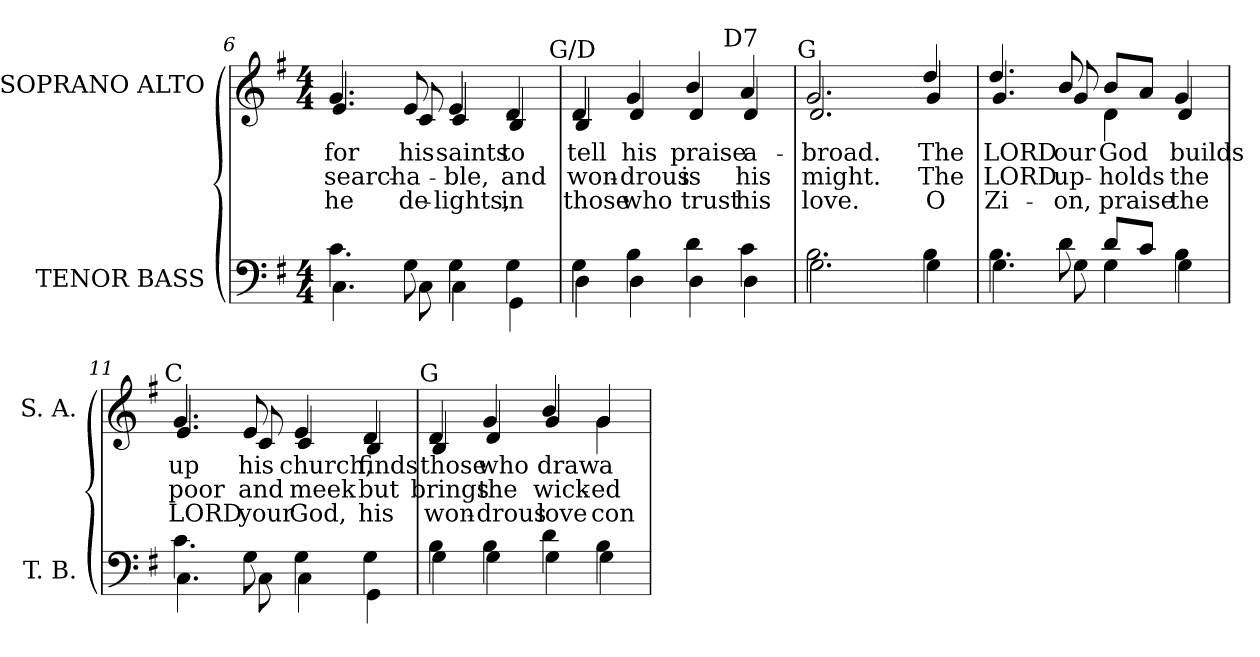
**kern	**kern	**text	**text	**text
*part2	*part1	*part1	*part1	*part1
*staff2	*staff1	*staff1	*staff1	*staff1
*I"TENOR BASS	*I"SOPRANO ALTO	*	*	*
*I'T. B.	*I'S. A.	*	*	*
*clefF4	*clefG2	*	*	*
*k[f#]	*k[f#]	*	*	*
*G:	*G:	*	*	*
*M4/4	*M4/4	*	*	*
=6	=6	=6	=6	=6
*^	*	*	*	*
!	!	!LO:TX:a:cj:t=C	!	!	!
!	!	!	!LO:LY:b:color=#000000	!LO:LY:b:color=#000000	!LO:LY:b:color=#000000
*	*	*^	*	*	*
4.ci\	4.Ci\	4.gi/	4.ei/	for	-search-	he
!	!	!	!	!LO:LY:b:color=#000000	!LO:LY:b:color=#000000	!LO:LY:b:color=#000000
8Gi\	8Ci\	8ei/	8ci/	his	-a-	de-
!	!	!	!	!LO:LY:b:color=#000000	!LO:LY:b:color=#000000	!LO:LY:b:color=#000000
4Gi\	4Ci\	4ei/	4ci/	saints	-ble,	-lights,
!	!	!	!	!LO:LY:b:color=#000000	!LO:LY:b:color=#000000	!LO:LY:b:color=#000000
4Gi\	4GGi\	4di/	4Bi/	to	and	in
=7	=7	=7	=7	=7	=7	=7
!	!	!LO:TX:a:cj:t=G/D	!	!	!	!
!	!	!	!	!LO:LY:b:color=#000000	!LO:LY:b:color=#000000	!LO:LY:b:color=#000000
4Gi\	4Di\	4di/	4Bi/	tell	won-	those
!	!	!	!	!LO:LY:b:color=#000000	!LO:LY:b:color=#000000	!LO:LY:b:color=#000000
4Bi\	4Di\	4gi/	4di/	his	-drous	who
!	!	!	!	!LO:LY:b:color=#000000	!LO:LY:b:color=#000000	!LO:LY:b:color=#000000
4di\	4Di\	4bi/	4di/	praise	is	trust
!	!	!LO:TX:a:cj:t=D7	!	!	!	!
!	!	!	!	!LO:LY:b:color=#000000	!LO:LY:b:color=#000000	!LO:LY:b:color=#000000
4ci\	4Di\	4ai/	4di/	a-	his	his
=8	=8	=8	=8	=8	=8	=8
!	!	!LO:TX:a:cj:t=G	!	!	!	!
!	!	!	!	!LO:LY:b:color=#000000	!LO:LY:b:color=#000000	!LO:LY:b:color=#000000
2.Bi\	2.Gi\	2.gi/	2.di/	-broad.	might.	love.
!!LO:LB:g=z	!!
=9-	=9-	=9-	=9-	=9-	=9-	=9-
!	!	!	!	!LO:LY:b:color=#000000	!LO:LY:b:color=#000000	!LO:LY:b:color=#000000
4Bi\	4Gi\	4ddi/	4gi/	The	The	O
=10	=10	=10	=10	=10	=10	=10
!	!	!	!	!LO:LY:b:color=#000000	!LO:LY:b:color=#000000	!LO:LY:b:color=#000000
4.Bi\	4.Gi\	4.ddi/	4.gi/	LORD	LORD	Zi-
!	!	!	!	!LO:LY:b:color=#000000	!LO:LY:b:color=#000000	!LO:LY:b:color=#000000
8di\	8Gi\	8bi/	8gi/	our	up-	-on,
!	!	!	!	!LO:LY:b:color=#000000	!LO:LY:b:color=#000000	!LO:LY:b:color=#000000
8di/L	4Gi\	8bi/L	4di\	God	-holds	praise
8ci/J	.	8ai/J	.	.	.	.
!	!	!	!	!LO:LY:b:color=#000000	!LO:LY:b:color=#000000	!LO:LY:b:color=#000000
4Bi\	4Gi\	4gi/	4di/	builds	the	the
=11	=11	=11	=11	=11	=11	=11
!	!	!LO:TX:a:cj:t=C	!	!	!	!
!	!	!	!	!LO:LY:b:color=#000000	!LO:LY:b:color=#000000	!LO:LY:b:color=#000000
4.ci\	4.Ci\	4.gi/	4.ei/	up	poor	LORD
!	!	!	!	!LO:LY:b:color=#000000	!LO:LY:b:color=#000000	!LO:LY:b:color=#000000
8Gi\	8Ci\	8ei/	8ci/	his	and	your
!	!	!	!	!LO:LY:b:color=#000000	!LO:LY:b:color=#000000	!LO:LY:b:color=#000000
4Gi\	4Ci\	4ei/	4ci/	church,	meek	God,
!	!	!	!	!LO:LY:b:color=#000000	!LO:LY:b:color=#000000	!LO:LY:b:color=#000000
4Gi\	4GGi\	4di/	4Bi/	finds	but	his
=12	=12	=12	=12	=12	=12	=12
!	!	!LO:TX:a:cj:t=G	!	!	!	!
!	!	!	!	!LO:LY:b:color=#000000	!LO:LY:b:color=#000000	!LO:LY:b:color=#000000
4Bi\	4Gi\	4di/	4Bi/	those	brings	won-
!	!	!	!	!LO:LY:b:color=#000000	!LO:LY:b:color=#000000	!LO:LY:b:color=#000000
4Bi\	4Gi\	4gi/	4di/	who	the	-drous
!	!	!	!	!LO:LY:b:color=#000000	!LO:LY:b:color=#000000	!LO:LY:b:color=#000000
4di\	4Gi\	4bi/	4gi/	draw	wick-	love
!	!	!	!	!LO:LY:b:color=#000000	!LO:LY:b:color=#000000	!LO:LY:b:color=#000000
4Bi\	4Gi\	4gi/	4gi\	a-	-ed	con-
*v	*v	*	*	*	*	*
*	*v	*v	*	*	*
=	=	=	=	=
*-	*-	*-	*-	*-
